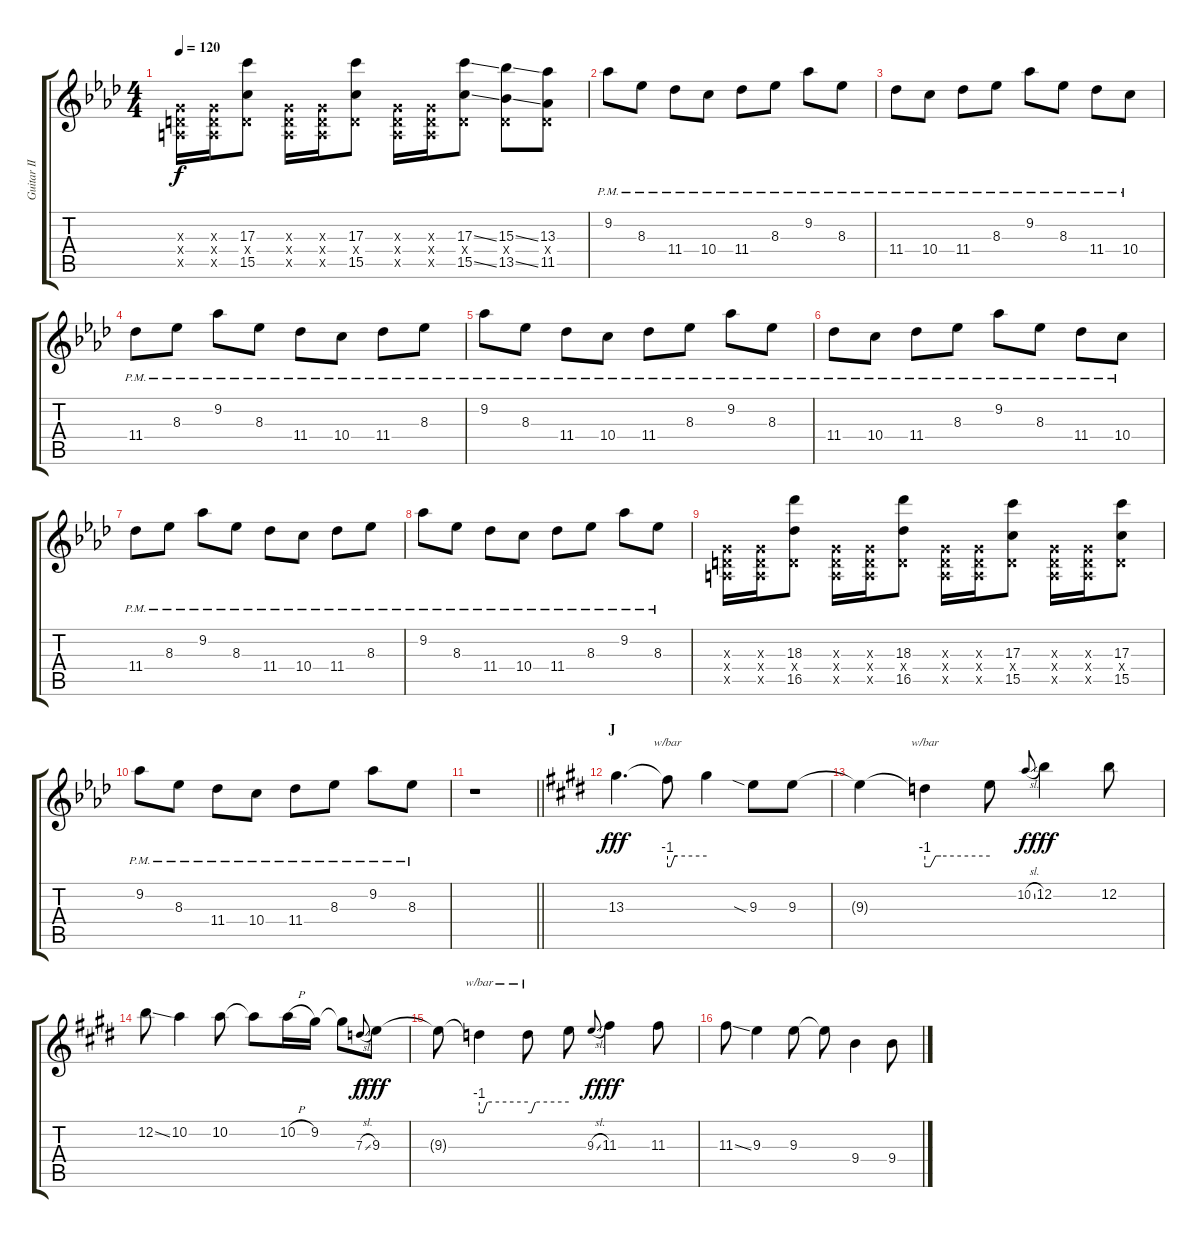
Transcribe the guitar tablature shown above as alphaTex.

\track ("Guitar II" "Guitar II") {instrument overdrivenguitar}
\staff {score tabs}
\tuning (E4 B3 G3 D3 A2 E2) {hide}
\ts (4 4)
\tempo 120
\clef g2
\ks ab
(0.3{x} 0.4{x} 0.5{x}).16{dy f} (0.3{x} 0.4{x} 0.5{x}).16 (17.3 0.4{x} 15.5).8 (0.3{x} 0.4{x} 0.5{x}).16 (0.3{x} 0.4{x} 0.5{x}).16 (17.3 0.4{x} 15.5).8 (0.3{x} 0.4{x} 0.5{x}).16 (0.3{x} 0.4{x} 0.5{x}).16 (17.3{ss} 0.4{x} 15.5{ss}).8 (15.3{ss} 0.4{x} 13.5{ss}).8 (13.3 0.4{x} 11.5).8 |
9.2{pm}.8 8.3{pm}.8 11.4{pm}.8 10.4{pm}.8 11.4{pm}.8 8.3{pm}.8 9.2{pm}.8 8.3{pm}.8 |
11.4{pm}.8 10.4{pm}.8 11.4{pm}.8 8.3{pm}.8 9.2{pm}.8 8.3{pm}.8 11.4{pm}.8 10.4{pm}.8 |
11.4{pm}.8 8.3{pm}.8 9.2{pm}.8 8.3{pm}.8 11.4{pm}.8 10.4{pm}.8 11.4{pm}.8 8.3{pm}.8 |
9.2{pm}.8 8.3{pm}.8 11.4{pm}.8 10.4{pm}.8 11.4{pm}.8 8.3{pm}.8 9.2{pm}.8 8.3{pm}.8 |
11.4{pm}.8 10.4{pm}.8 11.4{pm}.8 8.3{pm}.8 9.2{pm}.8 8.3{pm}.8 11.4{pm}.8 10.4{pm}.8 |
11.4{pm}.8 8.3{pm}.8 9.2{pm}.8 8.3{pm}.8 11.4{pm}.8 10.4{pm}.8 11.4{pm}.8 8.3{pm}.8 |
9.2{pm}.8 8.3{pm}.8 11.4{pm}.8 10.4{pm}.8 11.4{pm}.8 8.3{pm}.8 9.2{pm}.8 8.3{pm}.8 |
(0.3{x} 0.4{x} 0.5{x}).16 (0.3{x} 0.4{x} 0.5{x}).16 (18.3 0.4{x} 16.5).8 (0.3{x} 0.4{x} 0.5{x}).16 (0.3{x} 0.4{x} 0.5{x}).16 (18.3 0.4{x} 16.5).8 (0.3{x} 0.4{x} 0.5{x}).16 (0.3{x} 0.4{x} 0.5{x}).16 (17.3 0.4{x} 15.5).8 (0.3{x} 0.4{x} 0.5{x}).16 (0.3{x} 0.4{x} 0.5{x}).16 (17.3 0.4{x} 15.5).8 |
9.2{pm}.8 8.3{pm}.8 11.4{pm}.8 10.4{pm}.8 11.4{pm}.8 8.3{pm}.8 9.2{pm}.8 8.3{pm}.8 |
\barLineRight lightlight
r.1 |
\section ("" "J")
\ks e
13.3.4{d dy fff} 13.3{t}.8{tbe (custom default 0 -4 5 -4 11 0 15 0 60 0)} 13.3{t}.4 9.3{sia}.8 9.3.8 |
9.3{t}.4 9.3{t}.4{tbe (custom default 0 -4 5 -4 10 0 15 0 60 0)} 9.3{t}.8 10.2{sl}.8{gr onbeat dy f} 12.2.4{dy fff} 12.2.8 |
12.2{ss}.8 10.2.4 10.2.8 10.2{t}.8 10.2{h}.16 9.2.16 9.2{t}.8 7.3{sl}.8{gr onbeat dy f} 9.3.8{dy fff} |
9.3{t}.8 9.3{t}.4{tbe (custom default 0 -4 5 -4 10 0 60 0)} 9.3{t}.8{tbe (custom default 0 -4 5 -4 11 0 60 0)} 9.3{t}.8 9.3{sl}.8{gr onbeat dy f} 11.3.4{dy fff} 11.3.8 |
11.3{ss}.8 9.3.4 9.3.8 9.3{t}.8 9.4.4 9.4.8
